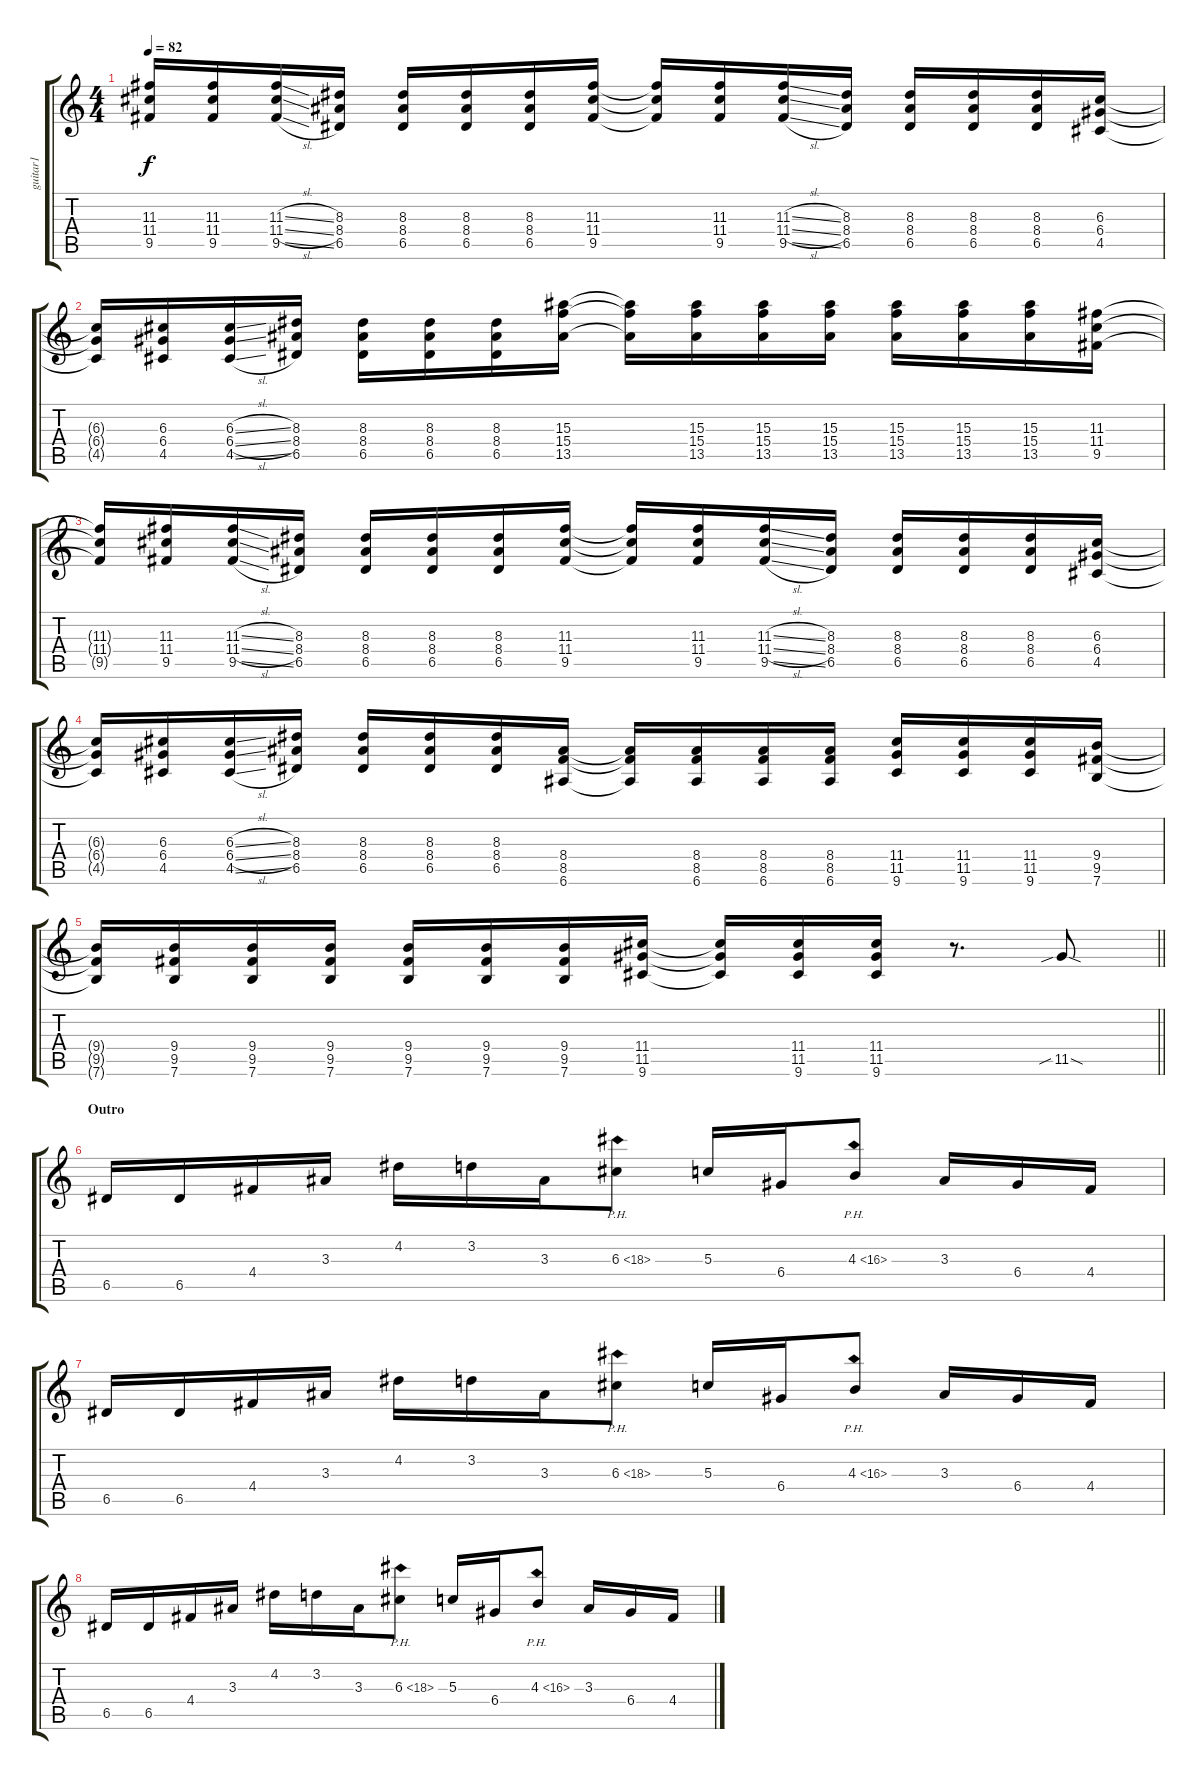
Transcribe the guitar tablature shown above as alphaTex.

\track ("guitar1" "guitar1") {instrument overdrivenguitar}
\staff {score tabs}
\tuning (E4 B3 G3 D3 A2 E2) {hide}
\ts (4 4)
\tempo 82
\clef g2
\ks c
(11.3{t} 11.4{t} 9.5{t}).16{dy f} (11.3 11.4 9.5).16 (11.3{sl} 11.4{sl} 9.5{sl}).16 (8.3 8.4 6.5).16 (8.3 8.4 6.5).16 (8.3 8.4 6.5).16 (8.3 8.4 6.5).16 (11.3 11.4 9.5).16 (11.3{t} 11.4{t} 9.5{t}).16 (11.3 11.4 9.5).16 (11.3{sl} 11.4{sl} 9.5{sl}).16 (8.3 8.4 6.5).16 (8.3 8.4 6.5).16 (8.3 8.4 6.5).16 (8.3 8.4 6.5).16 (6.3 6.4 4.5).16 |
(6.3{t} 6.4{t} 4.5{t}).16 (6.3 6.4 4.5).16 (6.3{sl} 6.4{sl} 4.5{sl}).16 (8.3 8.4 6.5).16 (8.3 8.4 6.5).16 (8.3 8.4 6.5).16 (8.3 8.4 6.5).16 (15.3 15.4 13.5).16 (15.3{t} 15.4{t} 13.5{t}).16 (15.3 15.4 13.5).16 (15.3 15.4 13.5).16 (15.3 15.4 13.5).16 (15.3 15.4 13.5).16 (15.3 15.4 13.5).16 (15.3 15.4 13.5).16 (11.3 11.4 9.5).16 |
(11.3{t} 11.4{t} 9.5{t}).16 (11.3 11.4 9.5).16 (11.3{sl} 11.4{sl} 9.5{sl}).16 (8.3 8.4 6.5).16 (8.3 8.4 6.5).16 (8.3 8.4 6.5).16 (8.3 8.4 6.5).16 (11.3 11.4 9.5).16 (11.3{t} 11.4{t} 9.5{t}).16 (11.3 11.4 9.5).16 (11.3{sl} 11.4{sl} 9.5{sl}).16 (8.3 8.4 6.5).16 (8.3 8.4 6.5).16 (8.3 8.4 6.5).16 (8.3 8.4 6.5).16 (6.3 6.4 4.5).16 |
(6.3{t} 6.4{t} 4.5{t}).16 (6.3 6.4 4.5).16 (6.3{sl} 6.4{sl} 4.5{sl}).16 (8.3 8.4 6.5).16 (8.3 8.4 6.5).16 (8.3 8.4 6.5).16 (8.3 8.4 6.5).16 (8.4 8.5 6.6).16 (8.4{t} 8.5{t} 6.6{t}).16 (8.4 8.5 6.6).16 (8.4 8.5 6.6).16 (8.4 8.5 6.6).16 (11.4 11.5 9.6).16 (11.4 11.5 9.6).16 (11.4 11.5 9.6).16 (9.4 9.5 7.6).16 |
\barLineRight lightlight
(9.4{t} 9.5{t} 7.6{t}).16 (9.4 9.5 7.6).16 (9.4 9.5 7.6).16 (9.4 9.5 7.6).16 (9.4 9.5 7.6).16 (9.4 9.5 7.6).16 (9.4 9.5 7.6).16 (11.4 11.5 9.6).16 (11.4{t} 11.5{t} 9.6{t}).16 (11.4 11.5 9.6).16 (11.4 11.5 9.6).16 r.8{d} 11.5{sib sod}.8 |
\section ("" "Outro")
6.5.16 6.5.16 4.4.16 3.3.16 4.2.16 3.2.16 3.3.16 6.3{ph 12}.8 5.3.16 6.4.16 4.3{ph 12}.8 3.3.16 6.4.16 4.4.16 |
6.5.16 6.5.16 4.4.16 3.3.16 4.2.16 3.2.16 3.3.16 6.3{ph 12}.8 5.3.16 6.4.16 4.3{ph 12}.8 3.3.16 6.4.16 4.4.16 |
6.5.16 6.5.16 4.4.16 3.3.16 4.2.16 3.2.16 3.3.16 6.3{ph 12}.8 5.3.16 6.4.16 4.3{ph 12}.8 3.3.16 6.4.16 4.4.16
